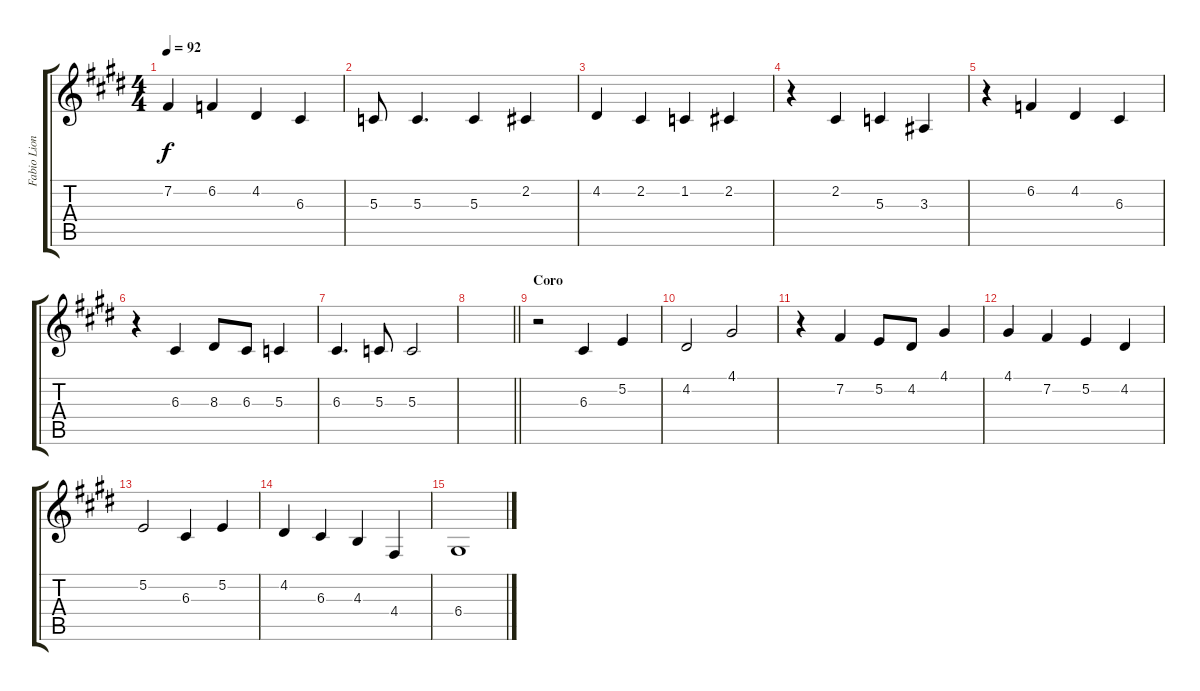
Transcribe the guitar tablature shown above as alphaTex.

\track ("Fabio Lioni" "Fabio Lion") {instrument tenorsax}
\staff {score tabs}
\tuning (E4 B3 G3 D3 A2 E2) {hide}
\ts (4 4)
\tempo 92
\clef g2
\ks c#minor
7.2.4{dy f} 6.2.4 4.2.4 6.3.4 |
5.3.8 5.3.4{d} 5.3.4 2.2.4 |
4.2.4 2.2.4 1.2.4 2.2.4 |
r.4 2.2.4 5.3.4 3.3.4 |
r.4 6.2.4 4.2.4 6.3.4 |
r.4 6.3.4 8.3.8 6.3.8 5.3.4 |
6.3.4{d} 5.3.8 5.3.2 |
\barLineRight lightlight
|
\section ("" "Coro")
r.2 6.3.4 5.2.4 |
4.2.2 4.1.2 |
r.4 7.2.4 5.2.8 4.2.8 4.1.4 |
4.1.4 7.2.4 5.2.4 4.2.4 |
5.2.2 6.3.4 5.2.4 |
4.2.4 6.3.4 4.3.4 4.4.4 |
6.4.1
